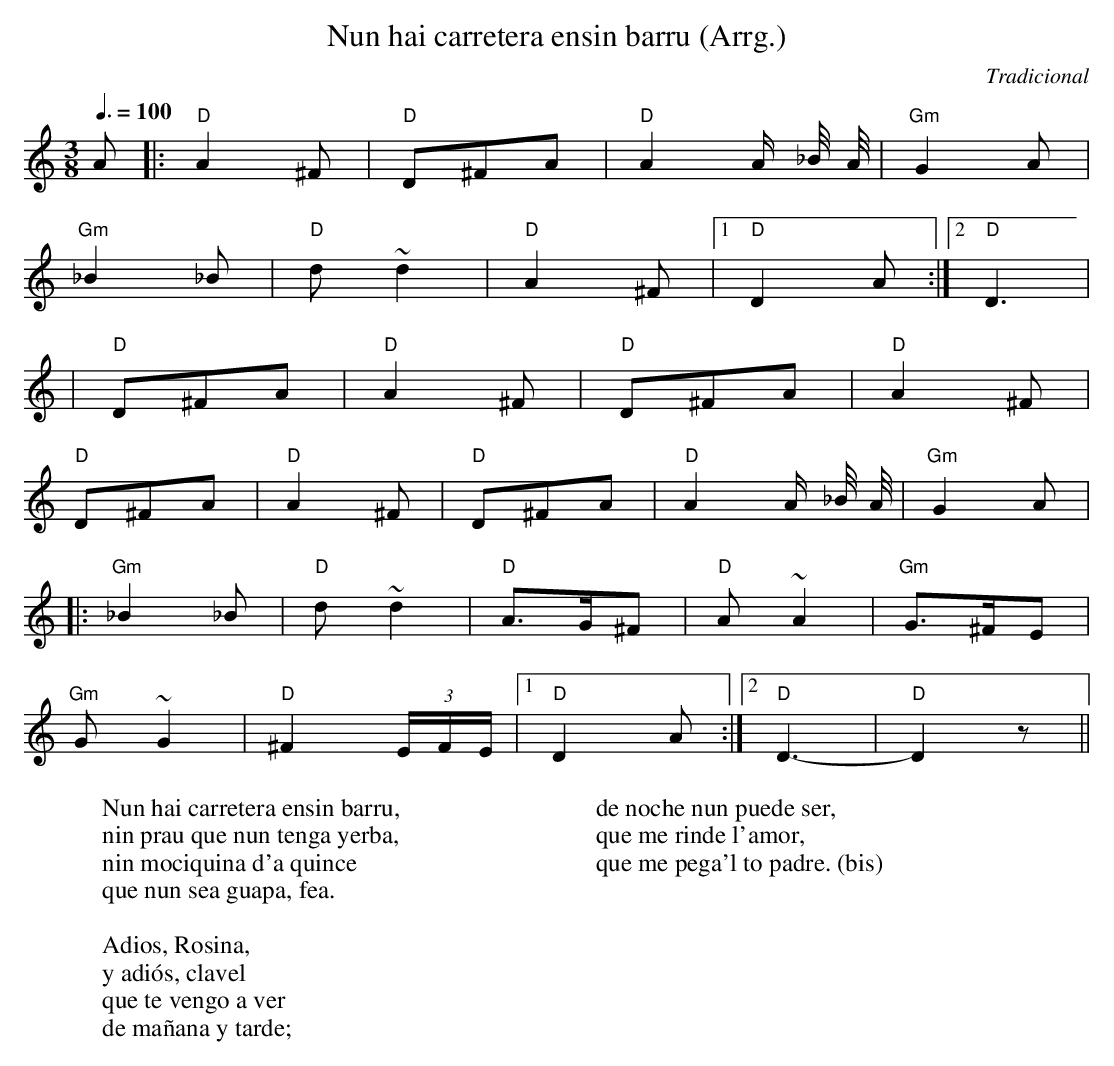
X:1
T:Nun hai carretera ensin barru (Arrg.)
C:Tradicional
M:3/8
L:1/8
Q:3/8=100
K:C
A|:"D"A2 ^F|"D"D^FA|"D"A2 A/ _B/4 A/4|"Gm"G2 A|
"Gm"_B2 _B|"D"d~d2|"D"A2^F|[1 "D"D2 A :|[2 "D"D3|
|"D"D^FA|"D"A2 ^F|"D"D^FA|"D"A2^F|
"D"D^FA|"D"A2 ^F|"D"D^FA|"D"A2 A/ _B/4 A/4|"Gm"G2 A|
|:"Gm"_B2 _B|"D"d~d2|"D"A3/2G/^F|"D"A~A2|"Gm"G3/2^F/E|
"Gm"G~G2|"D"^F2 (3E/F/E/-|[1 "D"D2 A:|[2 "D"D3-|"D"D2 z||
W:Nun hai carretera ensin barru,
W:nin prau que nun tenga yerba,
W:nin mociquina d'a quince
W:que nun sea guapa, fea.
W:
W:Adios, Rosina,
W:y adiós, clavel
W:que te vengo a ver
W:de mañana y tarde;
W:
W:de noche nun puede ser,
W:que me rinde l'amor,
W:que me pega'l to padre. (bis)
W:
